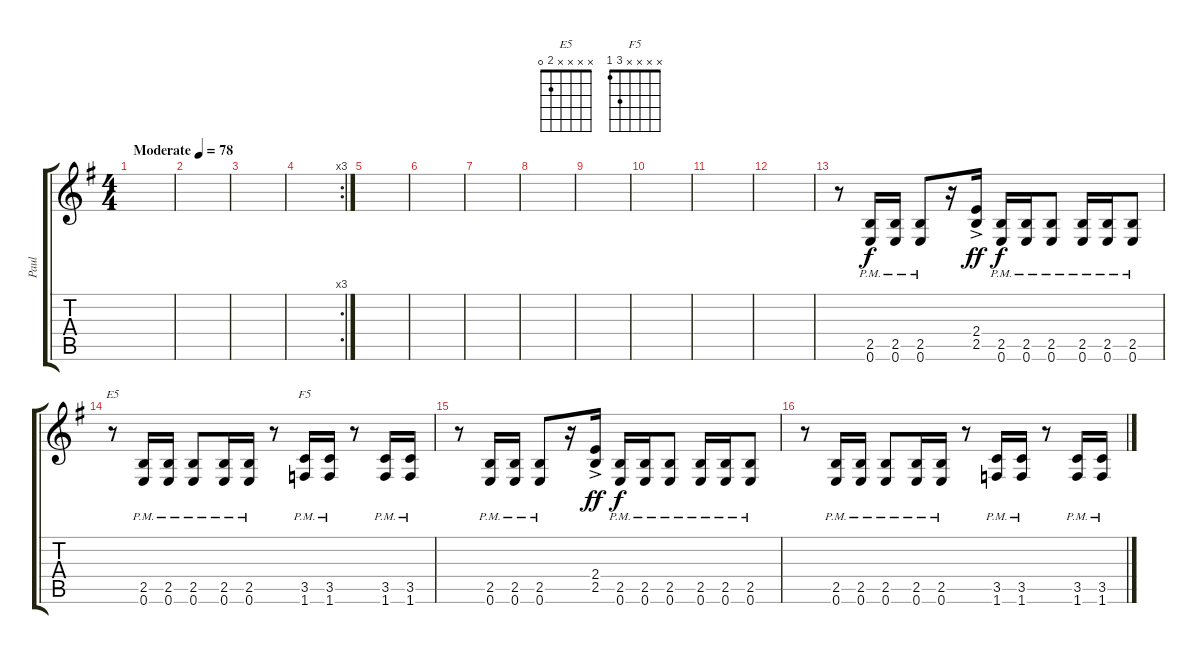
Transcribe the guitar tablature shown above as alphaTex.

\track ("Paul" "Paul") {instrument distortionguitar}
\staff {score tabs}
\tuning (E4 B3 G3 D3 A2 E2) {hide}
\chord ("E5" x x x x 2 0)
\chord ("F5" x x x x 3 1)
\ts (4 4)
\tempo (78 "Moderate")
\clef g2
\ks g
|
|
|
\rc 3
|
|
|
|
|
|
|
|
|
r.8 (2.5{pm} 0.6{pm}).16 (2.5{pm} 0.6{pm}).16 (2.5{pm} 0.6{pm}).8 r.16 (2.4{ac} 2.5{ac}).16{dy ff} (2.5{pm} 0.6{pm}).16{dy f} (2.5{pm} 0.6{pm}).16 (2.5{pm} 0.6{pm}).8 (2.5{pm} 0.6{pm}).16 (2.5{pm} 0.6{pm}).16 (2.5{pm} 0.6{pm}).8 |
r.8{ch "E5"} (2.5{pm} 0.6{pm}).16 (2.5{pm} 0.6{pm}).16 (2.5{pm} 0.6{pm}).8 (2.5{pm} 0.6{pm}).16 (2.5{pm} 0.6{pm}).16 r.8 (3.5{pm} 1.6{pm}).16{ch "F5"} (3.5{pm} 1.6{pm}).16 r.8 (3.5{pm} 1.6{pm}).16 (3.5{pm} 1.6{pm}).16 |
r.8 (2.5{pm} 0.6{pm}).16 (2.5{pm} 0.6{pm}).16 (2.5{pm} 0.6{pm}).8 r.16 (2.4{ac} 2.5{ac}).16{dy ff} (2.5{pm} 0.6{pm}).16{dy f} (2.5{pm} 0.6{pm}).16 (2.5{pm} 0.6{pm}).8 (2.5{pm} 0.6{pm}).16 (2.5{pm} 0.6{pm}).16 (2.5{pm} 0.6{pm}).8 |
r.8 (2.5{pm} 0.6{pm}).16 (2.5{pm} 0.6{pm}).16 (2.5{pm} 0.6{pm}).8 (2.5{pm} 0.6{pm}).16 (2.5{pm} 0.6{pm}).16 r.8 (3.5{pm} 1.6{pm}).16 (3.5{pm} 1.6{pm}).16 r.8 (3.5{pm} 1.6{pm}).16 (3.5{pm} 1.6{pm}).16
